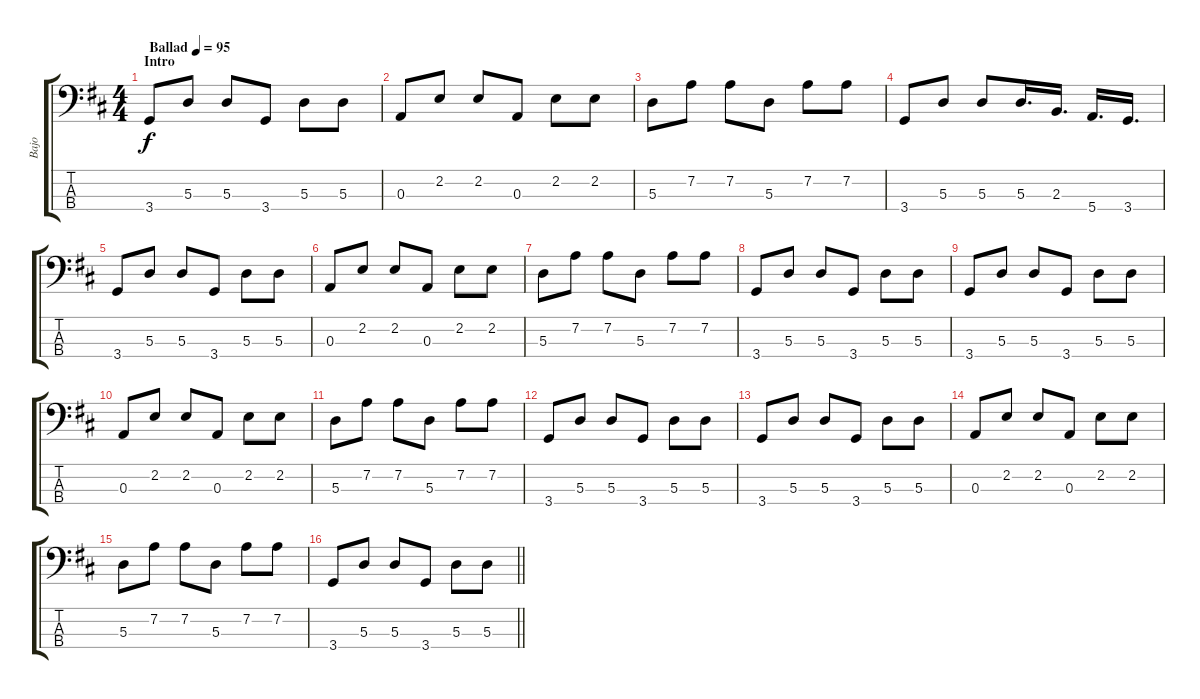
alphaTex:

\track ("Bajo" "Bajo") {instrument slapbass1}
\staff {score tabs}
\tuning (G2 D2 A1 E1) {hide}
\ts (4 4)
\section ("" "Intro")
\tempo (95 "Ballad")
\clef f4
\ks d
3.4.8{dy f instrument slapbass1} 5.3.8 5.3.8 3.4.8 5.3.8 5.3.8 |
0.3.8 2.2.8 2.2.8 0.3.8 2.2.8 2.2.8 |
5.3.8 7.2.8 7.2.8 5.3.8 7.2.8 7.2.8 |
3.4.8 5.3.8 5.3.8 5.3.16{d} 2.3.16{d} 5.4.16{d} 3.4.16{d} |
3.4.8 5.3.8 5.3.8 3.4.8 5.3.8 5.3.8 |
0.3.8 2.2.8 2.2.8 0.3.8 2.2.8 2.2.8 |
5.3.8 7.2.8 7.2.8 5.3.8 7.2.8 7.2.8 |
3.4.8 5.3.8 5.3.8 3.4.8 5.3.8 5.3.8 |
3.4.8 5.3.8 5.3.8 3.4.8 5.3.8 5.3.8 |
0.3.8 2.2.8 2.2.8 0.3.8 2.2.8 2.2.8 |
5.3.8 7.2.8 7.2.8 5.3.8 7.2.8 7.2.8 |
3.4.8 5.3.8 5.3.8 3.4.8 5.3.8 5.3.8 |
3.4.8 5.3.8 5.3.8 3.4.8 5.3.8 5.3.8 |
0.3.8 2.2.8 2.2.8 0.3.8 2.2.8 2.2.8 |
5.3.8 7.2.8 7.2.8 5.3.8 7.2.8 7.2.8 |
\barLineRight lightlight
3.4.8 5.3.8 5.3.8 3.4.8 5.3.8 5.3.8
